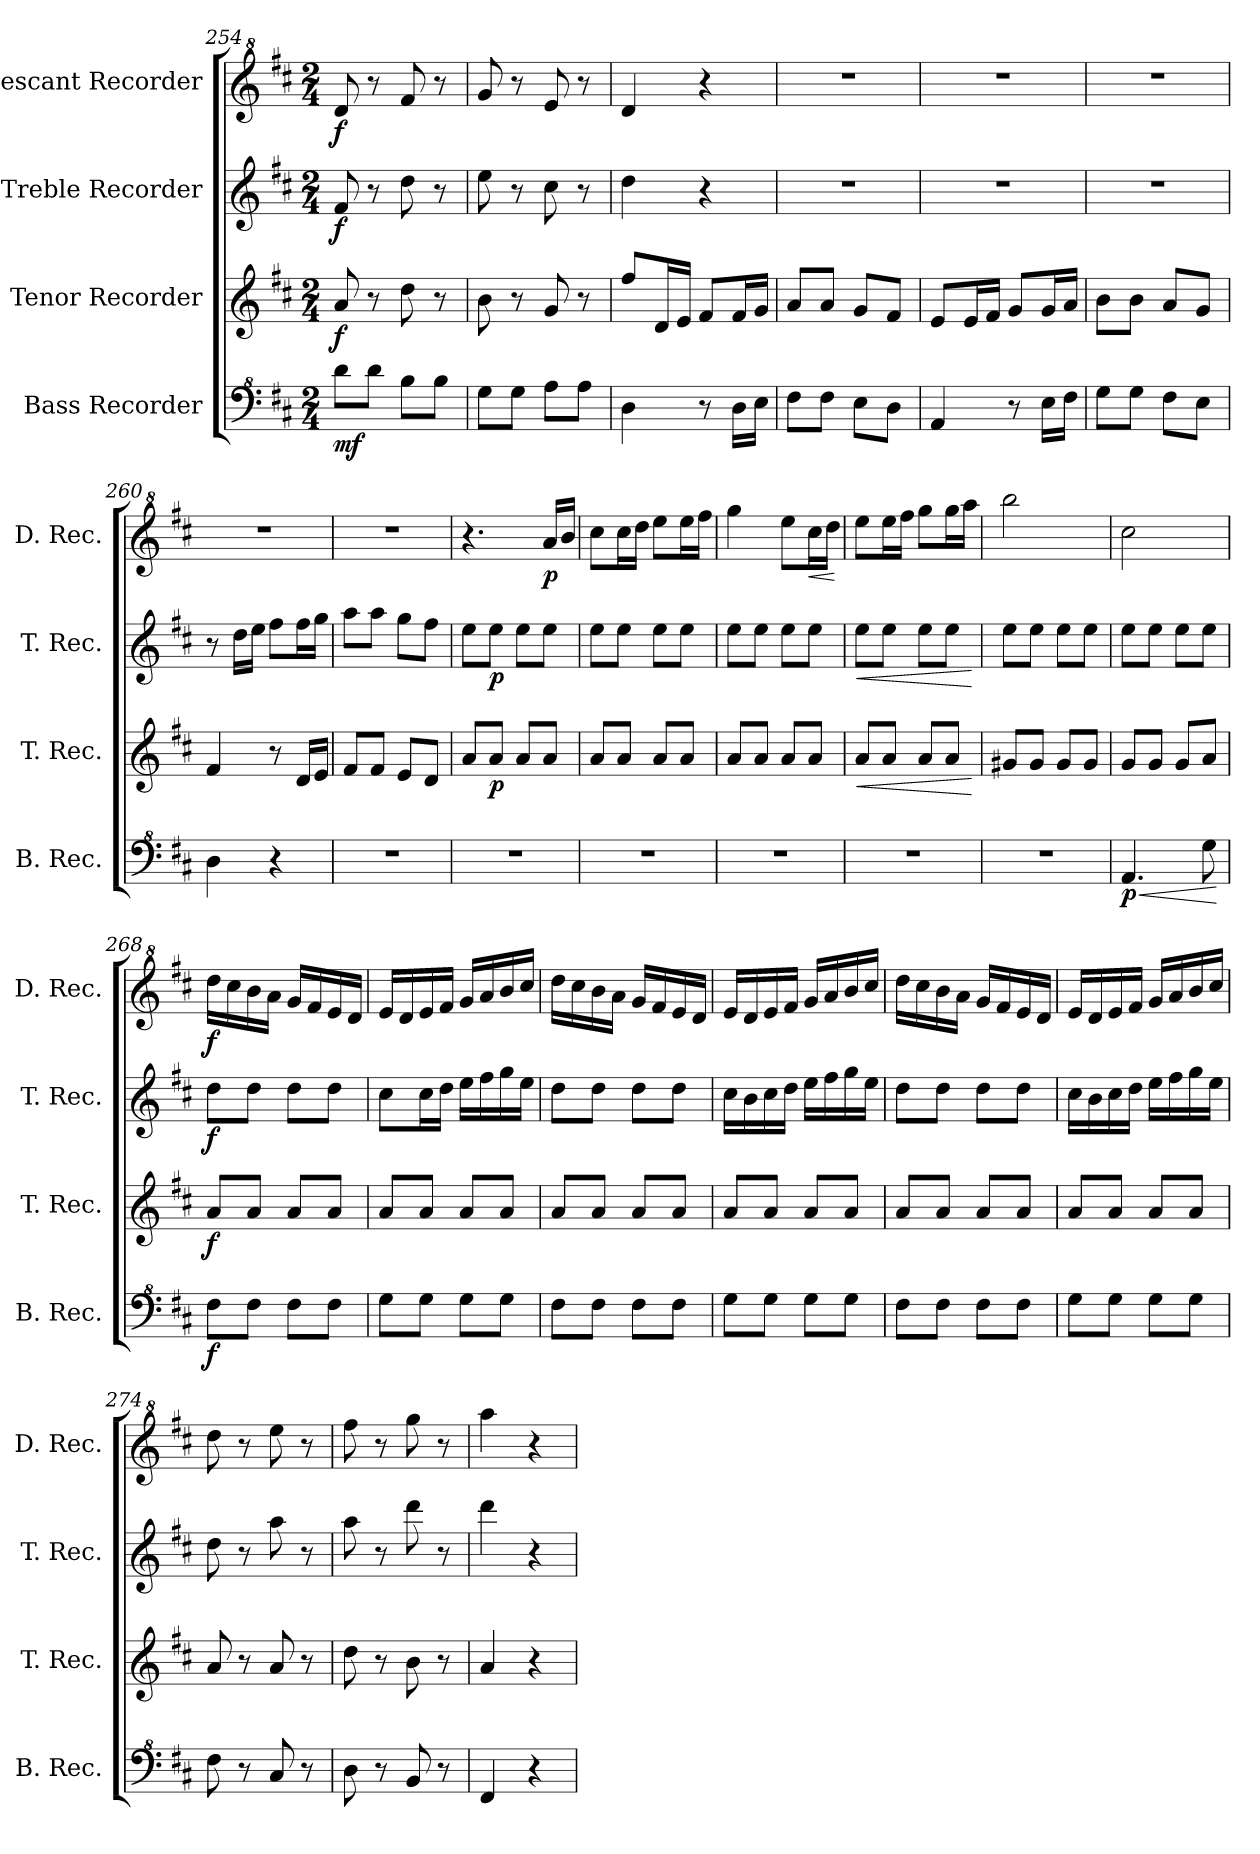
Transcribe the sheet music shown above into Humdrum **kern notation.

**kern	**dynam	**kern	**dynam	**kern	**dynam	**kern	**dynam
*part4	*part4	*part3	*part3	*part2	*part2	*part1	*part1
*staff4	*staff4	*staff3	*staff3	*staff2	*staff2	*staff1	*staff1
*I"Bass Recorder	*	*I"Tenor Recorder	*	*I"Treble Recorder	*	*I"Descant Recorder	*
*I'B. Rec.	*	*I'T. Rec.	*	*I'T. Rec.	*	*I'D. Rec.	*
*clefF^4	*	*clefG2	*	*clefG2	*	*clefG^2	*
*k[f#c#]	*	*k[f#c#]	*	*k[f#c#]	*	*k[f#c#]	*
*M2/4	*	*M2/4	*	*M2/4	*	*M2/4	*
=254	=254	=254	=254	=254	=254	=254	=254
!	!LO:DY:b	!	!LO:DY:b	!	!LO:DY:b	!	!LO:DY:b
8dd\L	mf	8a/	f	8f#/	f	8dd/	f
8dd\J	.	8r	.	8r	.	8r	.
8b\L	.	8dd\	.	8dd\	.	8ff#/	.
8b\J	.	8r	.	8r	.	8r	.
=255	=255	=255	=255	=255	=255	=255	=255
8g\L	.	8b\	.	8ee\	.	8gg/	.
8g\J	.	8r	.	8r	.	8r	.
8a\L	.	8g/	.	8cc#\	.	8ee/	.
8a\J	.	8r	.	8r	.	8r	.
=256	=256	=256	=256	=256	=256	=256	=256
4d\	.	8ff#/L	.	4dd\	.	4dd/	.
.	.	16d/L	.	.	.	.	.
.	.	16e/JJ	.	.	.	.	.
8r	.	8f#/L	.	4r	.	4r	.
16d\LL	.	16f#/L	.	.	.	.	.
16e\JJ	.	16g/JJ	.	.	.	.	.
=257	=257	=257	=257	=257	=257	=257	=257
8f#\L	.	8a/L	.	2r	.	2r	.
8f#\J	.	8a/J	.	.	.	.	.
8e\L	.	8g/L	.	.	.	.	.
8d\J	.	8f#/J	.	.	.	.	.
=258	=258	=258	=258	=258	=258	=258	=258
4A/	.	8e/L	.	2r	.	2r	.
.	.	16e/L	.	.	.	.	.
.	.	16f#/JJ	.	.	.	.	.
8r	.	8g/L	.	.	.	.	.
16e\LL	.	16g/L	.	.	.	.	.
16f#\JJ	.	16a/JJ	.	.	.	.	.
=259	=259	=259	=259	=259	=259	=259	=259
8g\L	.	8b\L	.	2r	.	2r	.
8g\J	.	8b\J	.	.	.	.	.
8f#\L	.	8a/L	.	.	.	.	.
8e\J	.	8g/J	.	.	.	.	.
!!LO:LB:g=z
=260	=260	=260	=260	=260	=260	=260	=260
4d\	.	4f#/	.	8r	.	2r	.
.	.	.	.	16dd\LL	.	.	.
.	.	.	.	16ee\JJ	.	.	.
4r	.	8r	.	8ff#\L	.	.	.
.	.	16d/LL	.	16ff#\L	.	.	.
.	.	16e/JJ	.	16gg\JJ	.	.	.
=261	=261	=261	=261	=261	=261	=261	=261
2r	.	8f#/L	.	8aa\L	.	2r	.
.	.	8f#/J	.	8aa\J	.	.	.
.	.	8e/L	.	8gg\L	.	.	.
.	.	8d/J	.	8ff#\J	.	.	.
=262	=262	=262	=262	=262	=262	=262	=262
2r	.	8a/L	.	8ee\L	.	4.r	.
!	!	!	!LO:DY:b	!	!LO:DY:b	!	!
.	.	8a/J	p	8ee\J	p	.	.
.	.	8a/L	.	8ee\L	.	.	.
!	!	!	!	!	!	!	!LO:DY:b
.	.	8a/J	.	8ee\J	.	16aa/LL	p
.	.	.	.	.	.	16bb/JJ	.
=263	=263	=263	=263	=263	=263	=263	=263
2r	.	8a/L	.	8ee\L	.	8ccc#\L	.
.	.	8a/J	.	8ee\J	.	16ccc#\L	.
.	.	.	.	.	.	16ddd\JJ	.
.	.	8a/L	.	8ee\L	.	8eee\L	.
.	.	8a/J	.	8ee\J	.	16eee\L	.
.	.	.	.	.	.	16fff#\JJ	.
=264	=264	=264	=264	=264	=264	=264	=264
2r	.	8a/L	.	8ee\L	.	4ggg\	.
.	.	8a/J	.	8ee\J	.	.	.
.	.	8a/L	.	8ee\L	.	8eee\L	.
!	!	!	!	!	!	!	!LO:HP:b
.	.	8a/J	.	8ee\J	.	16ccc#\L	<
.	.	.	.	.	.	16ddd\JJ	.
.	.	.	.	.	.	.	[
=265	=265	=265	=265	=265	=265	=265	=265
!	!	!	!LO:HP:b	!	!LO:HP:b	!	!
2r	.	8a/L	<	8ee\L	<	8eee\L	.
.	.	8a/J	.	8ee\J	.	16eee\L	.
.	.	.	.	.	.	16fff#\JJ	.
.	.	8a/L	.	8ee\L	.	8ggg\L	.
.	.	8a/J	.	8ee\J	.	16ggg\L	.
.	.	.	.	.	.	16aaa\JJ	.
.	.	.	[	.	[	.	.
=266	=266	=266	=266	=266	=266	=266	=266
2r	.	8g#X/L	.	8ee\L	.	2bbb\	.
.	.	8g#/J	.	8ee\J	.	.	.
.	.	8g#/L	.	8ee\L	.	.	.
.	.	8g#/J	.	8ee\J	.	.	.
!!LO:LB:g=z
=267	=267	=267	=267	=267	=267	=267	=267
!	!LO:HP:b	!	!	!	!	!	!
!	!LO:DY:n=1:b	!	!	!	!	!	!
4.A/	< p	8g/L	.	8ee\L	.	2ccc#\	.
.	.	8g/J	.	8ee\J	.	.	.
.	.	8g/L	.	8ee\L	.	.	.
8g\	.	8a/J	.	8ee\J	.	.	.
.	[	.	.	.	.	.	.
=268	=268	=268	=268	=268	=268	=268	=268
!	!LO:DY:b	!	!LO:DY:b	!	!LO:DY:b	!	!LO:DY:b
8f#\L	f	8a/L	f	8dd\L	f	16ddd\LL	f
.	.	.	.	.	.	16ccc#\	.
8f#\J	.	8a/J	.	8dd\J	.	16bb\	.
.	.	.	.	.	.	16aa\JJ	.
8f#\L	.	8a/L	.	8dd\L	.	16gg/LL	.
.	.	.	.	.	.	16ff#/	.
8f#\J	.	8a/J	.	8dd\J	.	16ee/	.
.	.	.	.	.	.	16dd/JJ	.
=269	=269	=269	=269	=269	=269	=269	=269
8g\L	.	8a/L	.	8cc#\L	.	16ee/LL	.
.	.	.	.	.	.	16dd/	.
8g\J	.	8a/J	.	16cc#\L	.	16ee/	.
.	.	.	.	16dd\JJ	.	16ff#/JJ	.
8g\L	.	8a/L	.	16ee\LL	.	16gg/LL	.
.	.	.	.	16ff#\	.	16aa/	.
8g\J	.	8a/J	.	16gg\	.	16bb/	.
.	.	.	.	16ee\JJ	.	16ccc#/JJ	.
=270	=270	=270	=270	=270	=270	=270	=270
8f#\L	.	8a/L	.	8dd\L	.	16ddd\LL	.
.	.	.	.	.	.	16ccc#\	.
8f#\J	.	8a/J	.	8dd\J	.	16bb\	.
.	.	.	.	.	.	16aa\JJ	.
8f#\L	.	8a/L	.	8dd\L	.	16gg/LL	.
.	.	.	.	.	.	16ff#/	.
8f#\J	.	8a/J	.	8dd\J	.	16ee/	.
.	.	.	.	.	.	16dd/JJ	.
=271	=271	=271	=271	=271	=271	=271	=271
8g\L	.	8a/L	.	16cc#\LL	.	16ee/LL	.
.	.	.	.	16b\	.	16dd/	.
8g\J	.	8a/J	.	16cc#\	.	16ee/	.
.	.	.	.	16dd\JJ	.	16ff#/JJ	.
8g\L	.	8a/L	.	16ee\LL	.	16gg/LL	.
.	.	.	.	16ff#\	.	16aa/	.
8g\J	.	8a/J	.	16gg\	.	16bb/	.
.	.	.	.	16ee\JJ	.	16ccc#/JJ	.
!!LO:PB:g=z
=272	=272	=272	=272	=272	=272	=272	=272
8f#\L	.	8a/L	.	8dd\L	.	16ddd\LL	.
.	.	.	.	.	.	16ccc#\	.
8f#\J	.	8a/J	.	8dd\J	.	16bb\	.
.	.	.	.	.	.	16aa\JJ	.
8f#\L	.	8a/L	.	8dd\L	.	16gg/LL	.
.	.	.	.	.	.	16ff#/	.
8f#\J	.	8a/J	.	8dd\J	.	16ee/	.
.	.	.	.	.	.	16dd/JJ	.
=273	=273	=273	=273	=273	=273	=273	=273
8g\L	.	8a/L	.	16cc#\LL	.	16ee/LL	.
.	.	.	.	16b\	.	16dd/	.
8g\J	.	8a/J	.	16cc#\	.	16ee/	.
.	.	.	.	16dd\JJ	.	16ff#/JJ	.
8g\L	.	8a/L	.	16ee\LL	.	16gg/LL	.
.	.	.	.	16ff#\	.	16aa/	.
8g\J	.	8a/J	.	16gg\	.	16bb/	.
.	.	.	.	16ee\JJ	.	16ccc#/JJ	.
=274	=274	=274	=274	=274	=274	=274	=274
8f#\	.	8a/	.	8dd\	.	8ddd\	.
8r	.	8r	.	8r	.	8r	.
8c#/	.	8a/	.	8aa\	.	8eee\	.
8r	.	8r	.	8r	.	8r	.
=275	=275	=275	=275	=275	=275	=275	=275
8d\	.	8dd\	.	8aa\	.	8fff#\	.
8r	.	8r	.	8r	.	8r	.
8B/	.	8b\	.	8ddd\	.	8ggg\	.
8r	.	8r	.	8r	.	8r	.
=276	=276	=276	=276	=276	=276	=276	=276
4F#/	.	4a/	.	4ddd\	.	4aaa\	.
4r	.	4r	.	4r	.	4r	.
=	=	=	=	=	=	=	=
*-	*-	*-	*-	*-	*-	*-	*-
